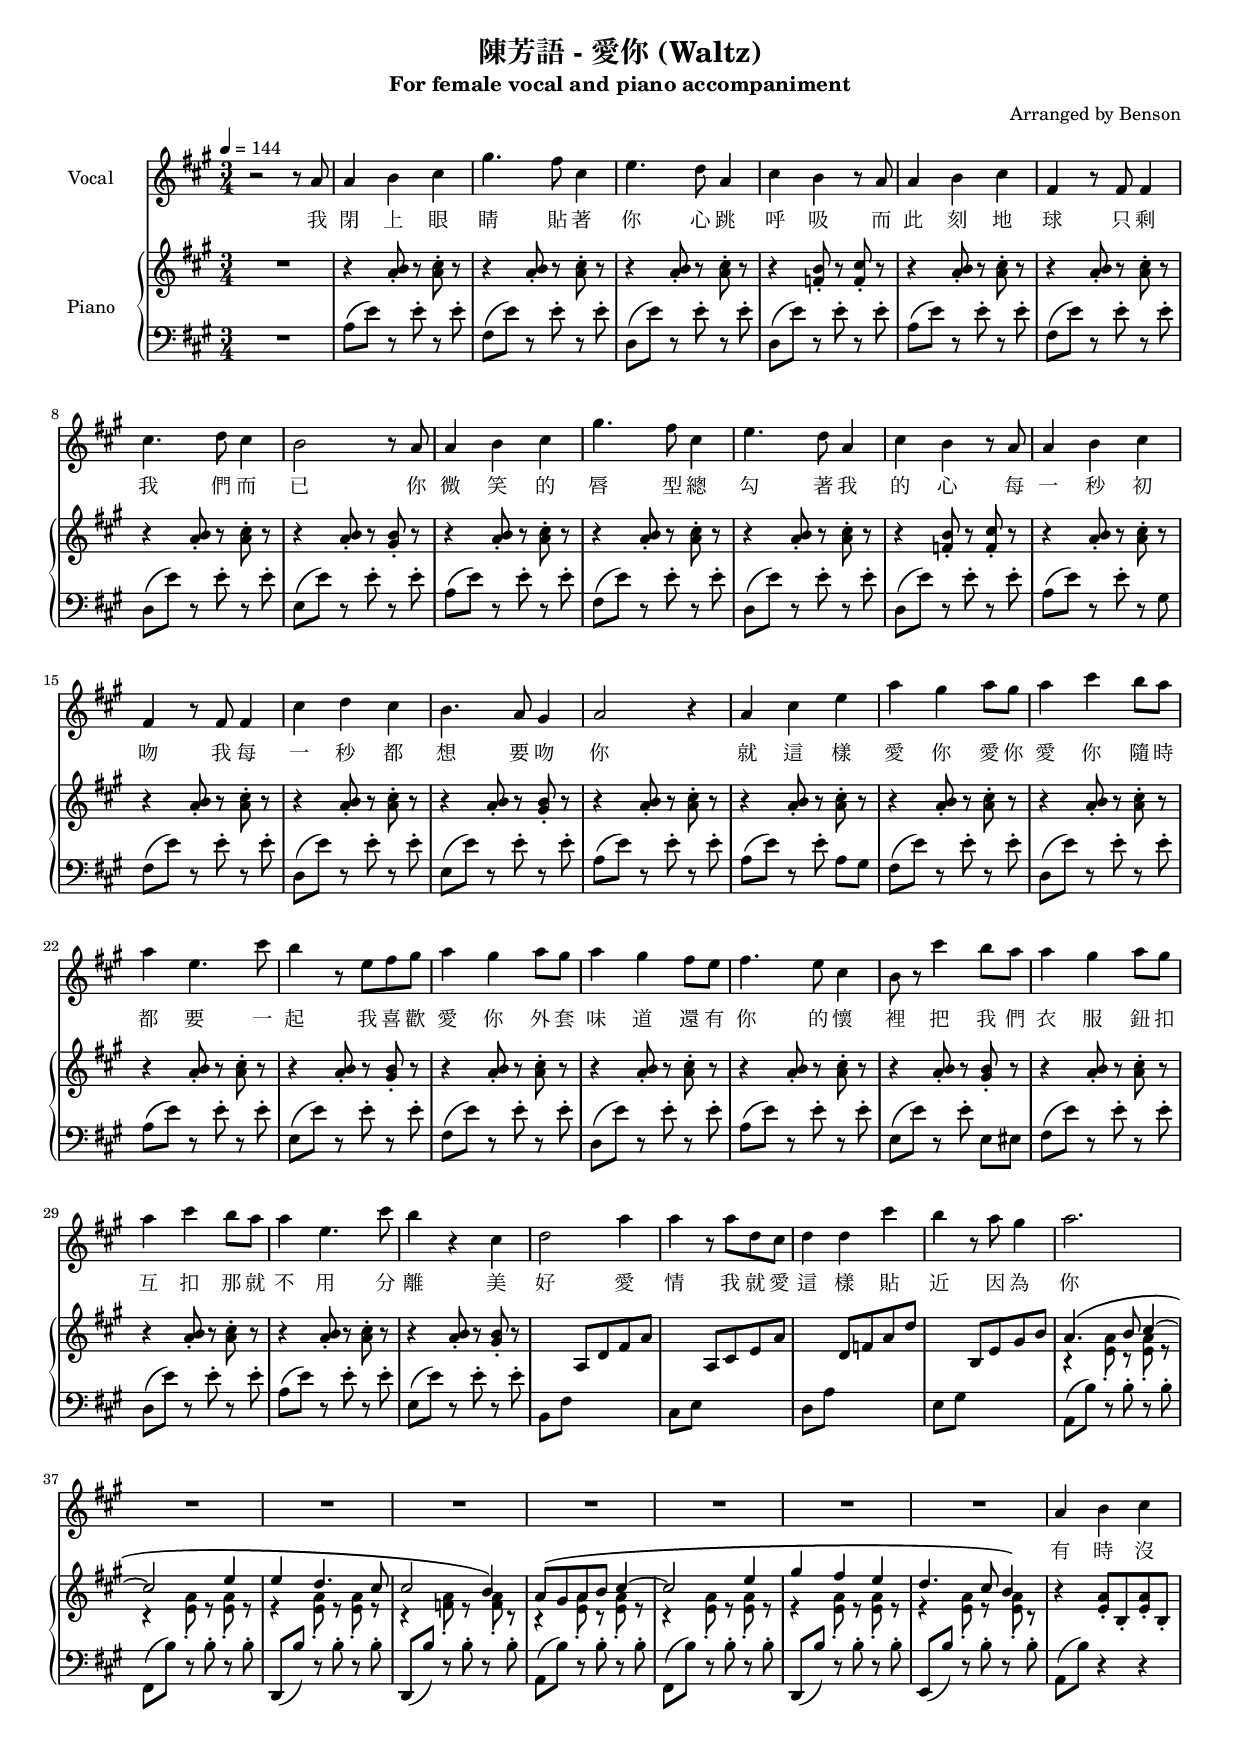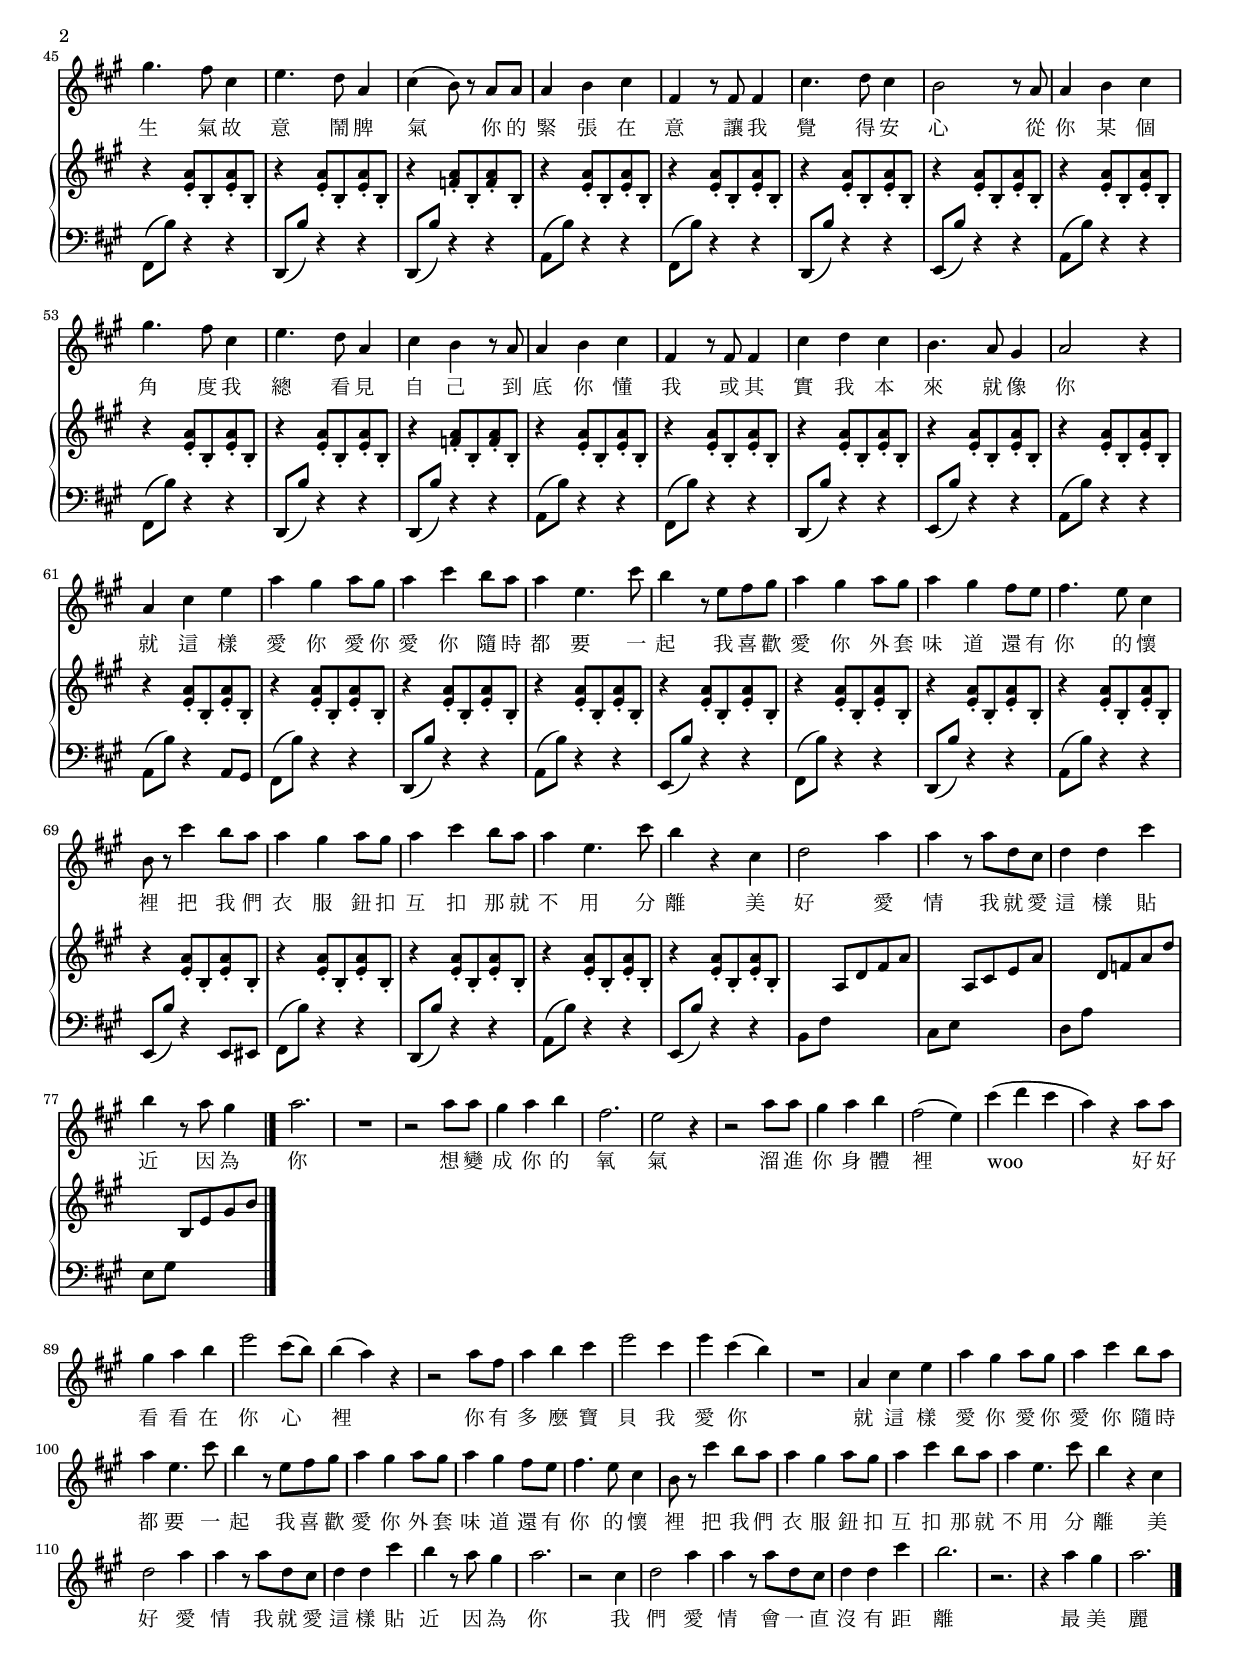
\version "2.18.2"
\include "articulate.ly"
#(set-global-staff-size 16)

%%%%%%%%%%%%%%%%%%%%%%%%%%%%%%%%%%%%%%%%%%%%%%%%%%%%%%%%%%%%%%%%%%%%%%%%%%%%%%%%%%%%%%%%%%
%%  http://lsr.di.unimi.it/LSR/Item?id=445

%LSR by Jay Anderson.
%modyfied by Simon Albrecht on March 2014.
%=> http://lilypond.1069038.n5.nabble.com/LSR-445-error-td160662.html

#(define (octave-up m t)
 (let* ((octave (1- t))
      (new-note (ly:music-deep-copy m))
      (new-pitch (ly:make-pitch
        octave
        (ly:pitch-notename (ly:music-property m 'pitch))
        (ly:pitch-alteration (ly:music-property m 'pitch)))))
  (set! (ly:music-property new-note 'pitch) new-pitch)
  new-note))

#(define (octavize-chord elements t)
 (cond ((null? elements) elements)
     ((eq? (ly:music-property (car elements) 'name) 'NoteEvent)
       (cons (car elements)
             (cons (octave-up (car elements) t)
                   (octavize-chord (cdr elements) t))))
     (else (cons (car elements) (octavize-chord (cdr elements ) t)))))

#(define (octavize music t)
 (if (eq? (ly:music-property music 'name) 'EventChord)
       (ly:music-set-property! music 'elements (octavize-chord
(ly:music-property music 'elements) t)))
 music)

makeOctaves = #(define-music-function (parser location arg mus) (integer? ly:music?)
 (music-map (lambda (x) (octavize x arg)) (event-chord-wrap! mus)))
%%%%%%%%%%%%%%%%%%%%%%%%%%%%%%%%%%%%%%%%%%%%%%%%%%%%%%%%%%%%%%%%%%%%%%%%%%%%%%%%%%%%%%%%%%

cr = \change Staff = "right"
cl = \change Staff = "left"
rhMark = \markup { 
  \path #0.1 #'((moveto -1 0)(rlineto 0 -1.5)(rlineto 0.5 0))
}

\header {
  title = "陳芳語 - 愛你 (Waltz)"
  subtitle = "For female vocal and piano accompaniment"
  arranger = "Arranged by Benson"
}

upper-verse-one = \relative c'' {
  \repeat unfold 3 { r4 <a b>8-. r <a cis-.> r }
  r4 <f b>8-. r <f cis'>-. r
  \repeat unfold 3 { r4 <a b>8-. r <a cis>-. r }
  r4 <a b>8-. r <gis b>-. r

  \repeat unfold 3 { r4 <a b>8-. r <a cis-.> r }
  r4 <f b>8-. r <f cis'>-. r
  \repeat unfold 3 { r4 <a b>8-. r <a cis>-. r }
  r4 <a b>8-. r <gis b>-. r

  r4 <a b>8-. r <a cis>-. r
}

lower-verse-one = \relative c' {
  a8( e') r e-. r e-.
  fis,8( e') r e-. r e-.
  d,8( e') r e-. r e-.
  d,8( e') r e-. r e-.
  a,8( e') r e-. r e-.
  fis,8( e') r e-. r e-.
  d,8( e') r e-. r e-.
  e,8( e') r e-. r e-.

  a,8( e') r e-. r e-.
  fis,8( e') r e-. r e-.
  d,8( e') r e-. r e-.
  d,8( e') r e-. r e-.
  a,8( e') r e-. r gis,
  fis8( e') r e-. r e-.
  d,8( e') r e-. r e-.
  e,8( e') r e-. r e-.

  a,8( e') r e-. r e-.
}

upper-chorus-one = \relative c'' {
  r4 <a b>8-. r <a cis>-. r

  \repeat unfold 3 { r4 <a b>8-. r <a cis>-. r }
  r4 <a b>8-. r <gis b>-. r

  \repeat unfold 3 { r4 <a b>8-. r <a cis>-. r }
  r4 <a b>8-. r <gis b>-. r

  \repeat unfold 3 { r4 <a b>8-. r <a cis>-. r }
  r4 <a b>8-. r <gis b>-. r

  s2.*4
}

lower-chorus-one = \relative c' {
  a8( e') r e-. a,[ gis]

  fis8( e') r e-. r e-.
  d,8( e') r e-. r e-.
  a,8( e') r e-. r e-.
  e,8( e') r e-. r e-.

  fis,8( e') r e-. r e-.
  d,8( e') r e-. r e-.
  a,8( e') r e-. r e-.
  e,8( e') r e-. e,[ eis]

  fis8( e') r e-. r e-.
  d,8( e') r e-. r e-.
  a,8( e') r e-. r e-.
  e,8( e') r e-. r e-.

  b,8[ fis'] \cr a d fis a
  \cl cis,,[ e] \cr a cis e a
  \cl d,,[ a'] \cr d f a d
  \cl e,,[ gis] \cr b e gis b
  \cl
}

upper-episode = \relative c'' {
  << {
    a4.\( b8 cis4~ cis2 e4 e d4. cis8 cis2 b4\)
    a8\( gis a b cis4~ cis2 e4 gis4 fis e d4. cis8 b4\)
  } \\ {
    \repeat unfold 3 { r4 <e, a>8-. r q-. r }
    r4 <f a>8-. r q-. r
    \repeat unfold 4 { r4 <e a>8-. r q-. r }
  } >>
}

lower-episode = \relative c {
  a8( b') r b-. r b-.
  fis,8( b') r b-. r b-.
  d,,8( b'') r b-. r b-.
  d,,8( b'') r b-. r b-.
  a,8( b') r b-. r b-.
  fis,8( b') r b-. r b-.
  d,,8( b'') r b-. r b-.
  e,,8( b'') r b-. r b-.
}

upper-verse-two = \relative c' {
  \repeat unfold 3 { r4 <e a>8-. b-. q-. b-. }
  r4 <f' a>8-. b,-. q-. b-.
  \repeat unfold 4 { r4 <e a>8-. b-. q-. b-. }
  \repeat unfold 3 { r4 <e a>8-. b-. q-. b-. }
  r4 <f' a>8-. b,-. q-. b-.
  \repeat unfold 4 { r4 <e a>8-. b-. q-. b-. }
  r4 <e a>8-. b-. q-. b-.
}

upper-chorus-two = \relative c' {
  \repeat unfold 13 { r4 <e a>8-. b-. q-. b-. }
  s2.*4
}

lower-verse-two = \relative c {
  a8( b') r4 r4
  fis,8( b') r4 r4
  d,,8( b'') r4 r4
  d,,8( b'') r4 r4
  a,8( b') r4 r4
  fis,8( b') r4 r4
  d,,8( b'') r4 r4
  e,,8( b'') r4 r4

  a,8( b') r4 r4
  fis,8( b') r4 r4
  d,,8( b'') r4 r4
  d,,8( b'') r4 r4
  a,8( b') r4 r4
  fis,8( b') r4 r4
  d,,8( b'') r4 r4
  e,,8( b'') r4 r4

  a,8( b') r4 r4
}
lower-chorus-two = \relative c {
  a8( b') r4 a,8 gis

  fis8( b') r4 r4
  d,,8( b'') r4 r4
  a,8( b') r4 r4
  e,,8( b'') r4 r4

  fis,8( b') r4 r4
  d,,8( b'') r4 r4
  a,8( b') r4 r4
  e,,8( b'') r4 e,,8 eis

  fis8( b') r4 r4
  d,,8( b'') r4 r4
  a,8( b') r4 r4
  e,,8( b'') r4 r4

  b,8[ fis'] \cr a d fis a
  \cl cis,,[ e] \cr a cis e a
  \cl d,,[ a'] \cr d f a d
  \cl e,,[ gis] \cr b e gis b
  \cl
}

upper = \relative c' {
  \clef treble
  \tempo 4 = 144
  \time 3/4
  \key a \major
  R2.
  \upper-verse-one
  \upper-chorus-one
  \upper-episode
  \upper-verse-two
  \upper-chorus-two
  \bar "|."
}

lower = \relative c {
  \clef bass
  \time 3/4
  \key a \major
  R2.
  \lower-verse-one
  \lower-chorus-one
  \lower-episode
  \lower-verse-two
  \lower-chorus-two
  \bar "|."
}

dynamics = {
}

melody = \relative c'' {
  \clef treble
  \time 3/4
  \key a \major
  r2 r8
  % verse 1
  a8 a4 b cis gis'4. fis8 cis4 e4. d8 a4 cis b r8
  a8 a4 b cis fis, r8 fis fis4 cis'4. d8 cis4 b2 r8
  a8 a4 b cis gis'4. fis8 cis4 e4. d8 a4 cis b r8
  a8 a4 b cis fis, r8 fis fis4 cis'4 d4 cis b4. a8 gis4 a2 r4

  % chorus
  a4 cis e a4 gis a8 gis a4 cis b8 a a4 e4. cis'8 b4 r8
  e,8 fis gis a4 gis a8 gis a4 gis fis8 e fis4. e8 cis4 b8 r
  cis'4 b8 a a4 gis a8 gis a4 cis b8 a a4 e4. cis'8 b4 r
  cis,4 d2 a'4 a4 r8 a d, cis d4 d cis' b r8 a gis4 a2.
  R2.*3 R2.*4

  % verse 2
  a,4 b cis gis'4. fis8 cis4 e4. d8 a4 cis( b8) r8
  a8 a8 a4 b cis fis, r8 fis fis4 cis'4. d8 cis4 b2 r8
  a8 a4 b cis gis'4. fis8 cis4 e4. d8 a4 cis b r8
  a8 a4 b cis fis, r8 fis fis4 cis'4 d4 cis b4. a8 gis4 a2 r4

  % chorus 2
  a4 cis e a4 gis a8 gis a4 cis b8 a a4 e4. cis'8 b4 r8
  e,8 fis gis a4 gis a8 gis a4 gis fis8 e fis4. e8 cis4 b8 r
  cis'4 b8 a a4 gis a8 gis a4 cis b8 a a4 e4. cis'8 b4 r
  cis,4 d2 a'4 a4 r8 a d, cis d4 d cis' b r8 a gis4 a2.
  
  % bridge
  R2.
  r2 a8 a gis4 a b fis2. e2 r4
  r2 a8 a gis4 a b fis2( e4) cis'4( d cis4 a4)
  r4 a8 a gis4 a b e2 cis8( b) b4( a) r
  r2 a8 fis a4 b cis e2 cis4 e cis( b)

  R2.

  % chorus 3
  a,4 cis e a4 gis a8 gis a4 cis b8 a a4 e4. cis'8 b4 r8
  e,8 fis gis a4 gis a8 gis a4 gis fis8 e fis4. e8 cis4 b8 r8
  cis'4 b8 a a4 gis a8 gis a4 cis b8 a a4 e4. cis'8 b4 r
  cis,4 d2 a'4 a4 r8 a d, cis d4 d cis' b r8 a gis4 a2.
  r2
  cis,4 d2 a'4 a4 r8 a d, cis d4 d cis' b2. r2. r4 a gis4 a2.

  \bar "|."
}

lyricsmain = \lyricmode {
  我 閉 上 眼 睛 貼 著 你 心 跳 呼 吸
  而 此 刻 地 球 只 剩 我 們 而 已
  你 微 笑 的 唇 型 總 勾 著 我 的 心
  每 一 秒 初 吻 我 每 一 秒 都 想 要 吻 你

  就 這 樣 愛 你 愛 你 愛 你 隨 時 都 要 一 起
  我 喜 歡 愛 你 外 套 味 道 還 有 你 的 懷 裡
  把 我 們 衣 服 鈕 扣 互 扣 那 就 不 用 分 離
  美 好 愛 情 我 就 愛 這 樣 貼 近 因 為 你

  有 時 沒 生 氣 故 意 鬧 脾 氣
  你 的 緊 張 在 意 讓 我 覺 得 安 心
  從 你 某 個 角 度 我 總 看 見 自 己
  到 底 你 懂 我 或 其 實 我 本 來 就 像 你

  就 這 樣 愛 你 愛 你 愛 你 隨 時 都 要 一 起
  我 喜 歡 愛 你 外 套 味 道 還 有 你 的 懷 裡
  把 我 們 衣 服 鈕 扣 互 扣 那 就 不 用 分 離
  美 好 愛 情 我 就 愛 這 樣 貼 近 因 為 你

  想 變 成 你 的 氧 氣
  溜 進 你 身 體 裡
  woo
  好 好 看 看 在 你 心 裡
  你 有 多 麼 寶 貝 我 愛 你

  就 這 樣 愛 你 愛 你 愛 你 隨 時 都 要 一 起
  我 喜 歡 愛 你 外 套 味 道 還 有 你 的 懷 裡
  把 我 們 衣 服 鈕 扣 互 扣 那 就 不 用 分 離
  美 好 愛 情 我 就 愛 這 樣 貼 近 因 為 你
  我 們 愛 情 會 一 直 沒 有 距 離 最 美 麗
}

\paper {
  page-breaking = #ly:page-turn-breaking
}
\score {
  <<
    \new Staff = "melodystaff" <<
      \set Staff.midiInstrument = #"electric guitar (clean)"
      \set Staff.instrumentName = #"Vocal"
      \set Staff.midiMinimumVolume = #0.9
      \set Staff.midiMaximumVolume = #1
      \new Voice = "melody" {
        \melody
      }
      \context Lyrics = "lyrics" { \lyricsto "melody" { \lyricsmain } }
    >>
    \new PianoStaff <<
      \set PianoStaff.instrumentName = #"Piano"
      \new Staff = "right" {
        \set Staff.midiInstrument = #"acoustic grand"
        \set Staff.midiMinimumVolume = #0.3
        \set Staff.midiMaximumVolume = #0.7
        \upper
      }
      \new Dynamics = "Dynamics_pf" \dynamics
      \new Staff = "left" {
        \set Staff.midiInstrument = #"acoustic grand"
        \set Staff.midiMinimumVolume = #0.3
        \set Staff.midiMaximumVolume = #0.7
        \lower
      }
    >>
  >>
  \layout {
    \context {
      % add the RemoveEmptyStaffContext that erases rest-only staves
      \Staff \RemoveEmptyStaves
    }
    \context {
      % add the RemoveEmptyStaffContext that erases rest-only staves
      % \Dynamics \RemoveEmptyStaves
    }
    \context {
      \Score
      % Remove all-rest staves also in the first system
      \override VerticalAxisGroup.remove-first = ##t
      % If only one non-empty staff in a system exists, still print the starting bar
      \override SystemStartBar.collapse-height = #1
    }
    \context {
      \ChordNames
      \override ChordName #'font-size = #-3
    }
  }
  \midi {
    \context {
      \ChordNameVoice \remove Note_performer
    }
  }
}

\book {
\bookOutputSuffix "no-vocal"
\score {
  <<
    \new PianoStaff <<
      \set PianoStaff.instrumentName = #"Piano"
      \new Staff = "right" {
        \set Staff.midiInstrument = #"acoustic grand"
        \set Staff.midiMinimumVolume = #0.3
        \set Staff.midiMaximumVolume = #0.7
        \upper
      }
      \new Dynamics = "Dynamics_pf" \dynamics
      \new Staff = "left" {
        \set Staff.midiInstrument = #"acoustic grand"
        \set Staff.midiMinimumVolume = #0.3
        \set Staff.midiMaximumVolume = #0.7
        \lower
      }
    >>
  >>
  \midi {
    \context {
      \ChordNameVoice \remove Note_performer
    }
  }
}
}
